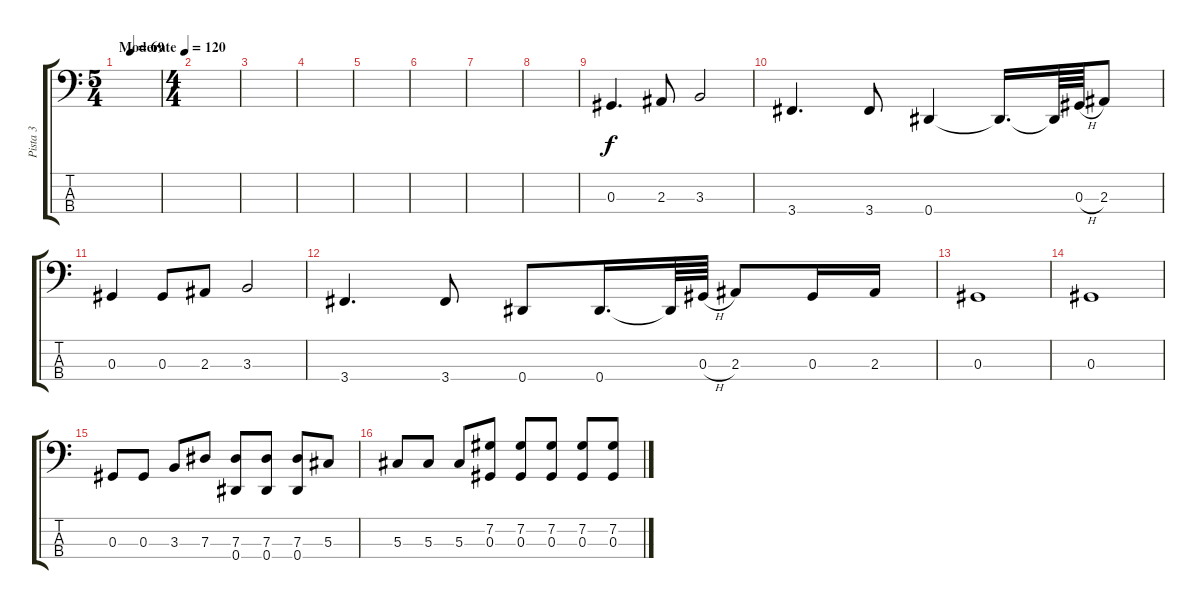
\track ("Pista 3" "Pista 3") {instrument electricbassfinger}
\staff {score tabs}
\tuning (Gb2 Db2 Ab1 Eb1) {hide}
\ts (5 4)
\tempo (120 "Moderate")
\tempo (69 0.3)
\tempo (120 "Moderate")
\clef f4
\ks c
|
\ts (4 4)
|
|
|
|
|
|
|
0.3.4{d} 2.3.8 3.3.2 |
3.4.4{d} 3.4.8 0.4.4 0.4{t}.16{d} 0.4{t}.64 0.3{h}.64 2.3.8 |
0.3.4 0.3.8 2.3.8 3.3.2 |
3.4.4{d} 3.4.8 0.4.8 0.4.16{d} 0.4{t}.64 0.3{h}.64 2.3.8 0.3.16 2.3.16 |
0.3.1 |
0.3.1 |
0.3.8 0.3.8 3.3.8 7.3.8 (7.3 0.4).8 (7.3 0.4).8 (7.3 0.4).8 5.3.8 |
5.3.8 5.3.8 5.3.8 (7.2 0.3).8 (7.2 0.3).8 (7.2 0.3).8 (7.2 0.3).8 (7.2 0.3).8
